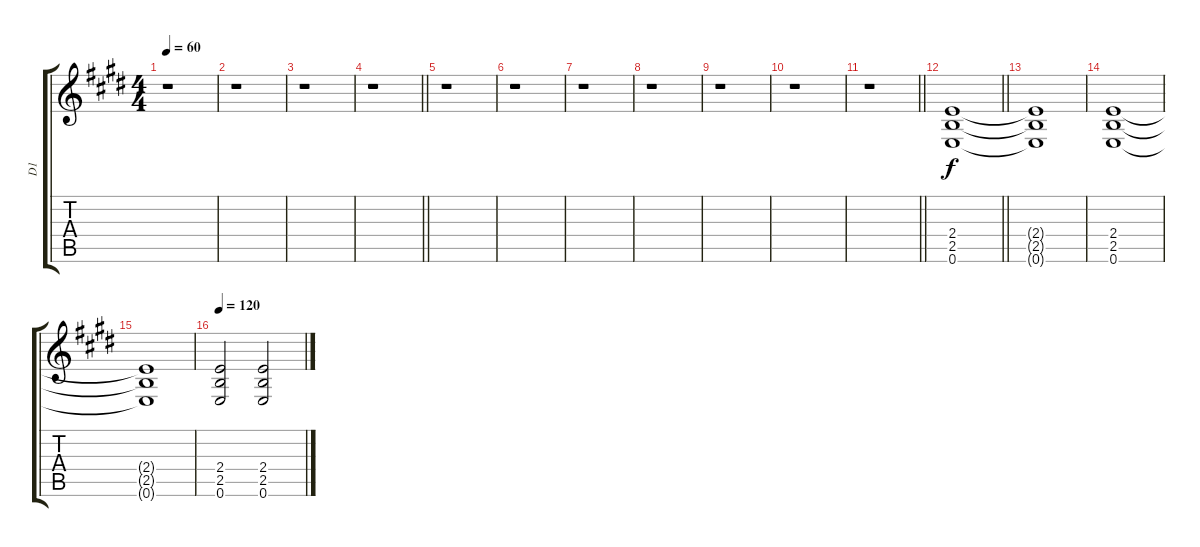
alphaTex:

\track ("D1" "D1") {instrument distortionguitar}
\staff {score tabs}
\tuning (E4 B3 G3 D3 A2 E2) {hide}
\ts (4 4)
\tempo 60
\clef g2
\ks e
r.1{dy f instrument distortionguitar} |
\ks c#minor
r.1 |
r.1 |
\barLineRight lightlight
r.1 |
r.1 |
r.1 |
r.1 |
r.1 |
r.1 |
r.1 |
\barLineRight lightlight
r.1 |
\barLineRight lightlight
(2.4 2.5 0.6).1 |
(2.4{t} 2.5{t} 0.6{t}).1 |
(2.4 2.5 0.6).1 |
(2.4{t} 2.5{t} 0.6{t}).1 |
\tempo 120
(2.4 2.5 0.6).2 (2.4 2.5 0.6).2
